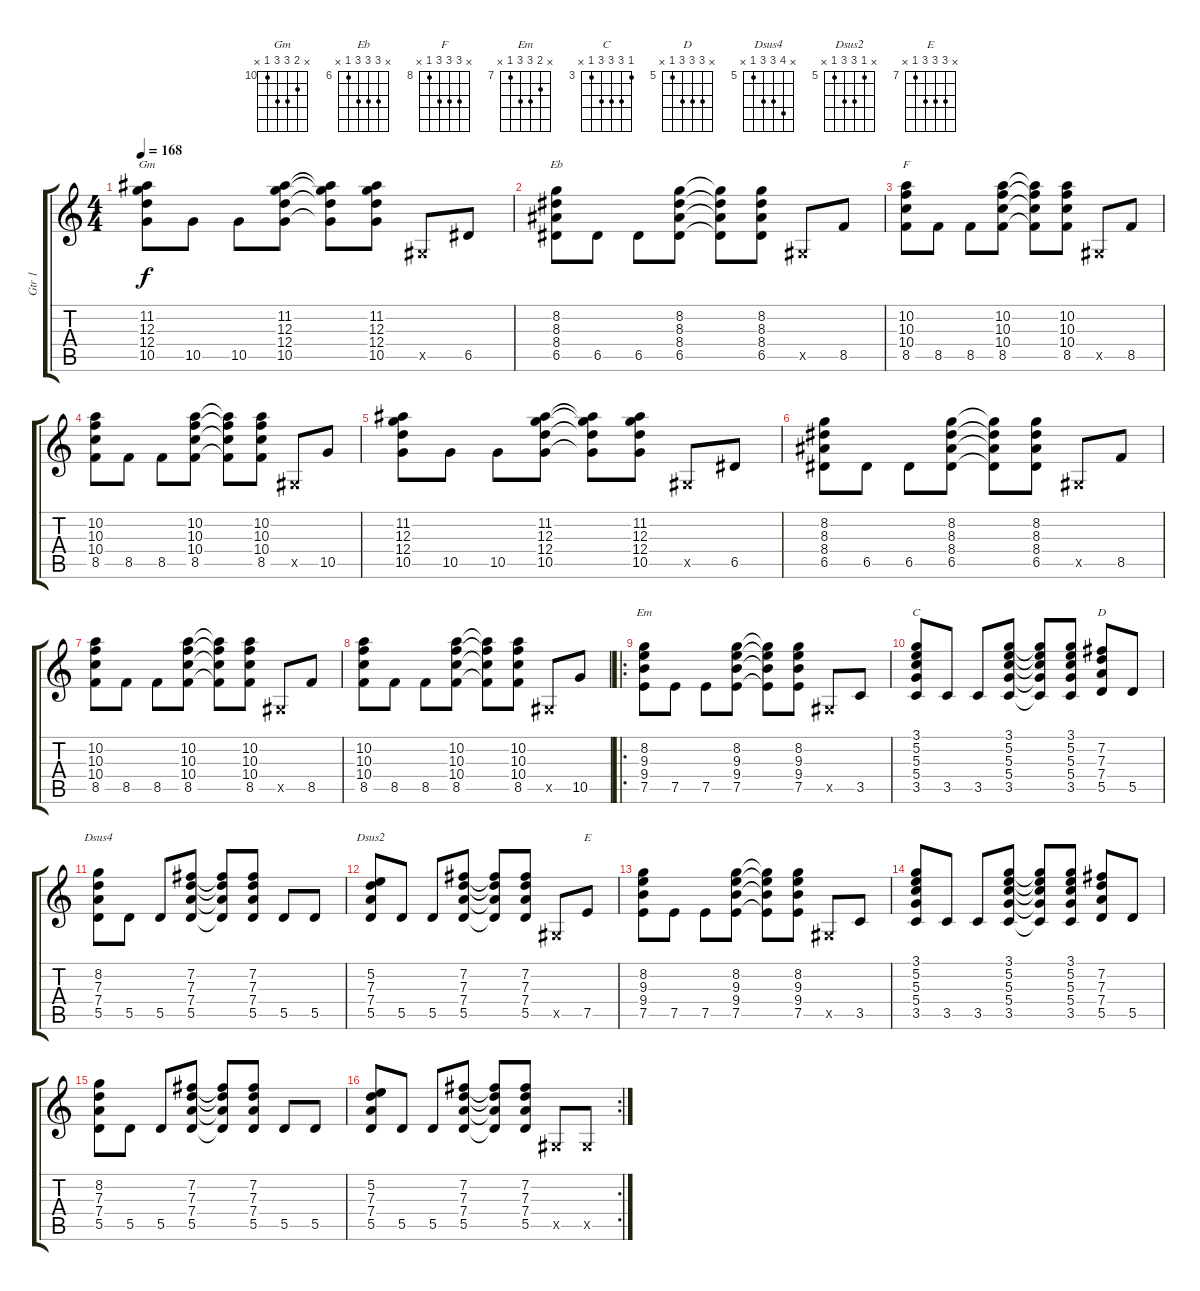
\track ("Gtr 1" "Gtr 1") {instrument distortionguitar}
\staff {score tabs}
\tuning (E4 B3 G3 D3 A2 E2) {hide}
\chord ("Gm" x 11 12 12 10 x) {firstfret 10}
\chord ("Eb" x 8 8 8 6 x) {firstfret 6}
\chord ("F" x 10 10 10 8 x) {firstfret 8}
\chord ("Em" x 8 9 9 7 x) {firstfret 7}
\chord ("C" 3 5 5 5 3 x) {firstfret 3}
\chord ("D" x 7 7 7 5 x) {firstfret 5}
\chord ("Dsus4" x 8 7 7 5 x) {firstfret 5}
\chord ("Dsus2" x 5 7 7 5 x) {firstfret 5}
\chord ("E" x 9 9 9 7 x) {firstfret 7}
\ts (4 4)
\tempo 168
\clef g2
\ks c
(11.2 12.3 12.4 10.5).8{ch "Gm" dy f} 10.5.8 10.5.8 (11.2 12.3 12.4 10.5).8 (11.2{t} 12.3{t} 12.4{t} 10.5{t}).8 (11.2 12.3 12.4 10.5).8 -1.5{x}.8 6.5.8 |
(8.2 8.3 8.4 6.5).8{ch "Eb"} 6.5.8 6.5.8 (8.2 8.3 8.4 6.5).8 (8.2{t} 8.3{t} 8.4{t} 6.5{t}).8 (8.2 8.3 8.4 6.5).8 -1.5{x}.8 8.5.8 |
(10.2 10.3 10.4 8.5).8{ch "F"} 8.5.8 8.5.8 (10.2 10.3 10.4 8.5).8 (10.2{t} 10.3{t} 10.4{t} 8.5{t}).8 (10.2 10.3 10.4 8.5).8 -1.5{x}.8 8.5.8 |
(10.2 10.3 10.4 8.5).8 8.5.8 8.5.8 (10.2 10.3 10.4 8.5).8 (10.2{t} 10.3{t} 10.4{t} 8.5{t}).8 (10.2 10.3 10.4 8.5).8 -1.5{x}.8 10.5.8 |
(11.2 12.3 12.4 10.5).8 10.5.8 10.5.8 (11.2 12.3 12.4 10.5).8 (11.2{t} 12.3{t} 12.4{t} 10.5{t}).8 (11.2 12.3 12.4 10.5).8 -1.5{x}.8 6.5.8 |
(8.2 8.3 8.4 6.5).8 6.5.8 6.5.8 (8.2 8.3 8.4 6.5).8 (8.2{t} 8.3{t} 8.4{t} 6.5{t}).8 (8.2 8.3 8.4 6.5).8 -1.5{x}.8 8.5.8 |
(10.2 10.3 10.4 8.5).8 8.5.8 8.5.8 (10.2 10.3 10.4 8.5).8 (10.2{t} 10.3{t} 10.4{t} 8.5{t}).8 (10.2 10.3 10.4 8.5).8 -1.5{x}.8 8.5.8 |
(10.2 10.3 10.4 8.5).8 8.5.8 8.5.8 (10.2 10.3 10.4 8.5).8 (10.2{t} 10.3{t} 10.4{t} 8.5{t}).8 (10.2 10.3 10.4 8.5).8 -1.5{x}.8 10.5.8 |
\ro
(8.2 9.3 9.4 7.5).8{ch "Em"} 7.5.8 7.5.8 (8.2 9.3 9.4 7.5).8 (8.2{t} 9.3{t} 9.4{t} 7.5{t}).8 (8.2 9.3 9.4 7.5).8 -1.5{x}.8 3.5.8 |
(3.1 5.2 5.3 5.4 3.5).8{ch "C"} 3.5.8 3.5.8 (3.1 5.2 5.3 5.4 3.5).8 (3.1{t} 5.2{t} 5.3{t} 5.4{t} 3.5{t}).8 (3.1 5.2 5.3 5.4 3.5).8 (7.2 7.3 7.4 5.5).8{ch "D"} 5.5.8 |
(8.2 7.3 7.4 5.5).8{ch "Dsus4"} 5.5.8 5.5.8 (7.2 7.3 7.4 5.5).8 (7.2{t} 7.3{t} 7.4{t} 5.5{t}).8 (7.2 7.3 7.4 5.5).8 5.5.8 5.5.8 |
(5.2 7.3 7.4 5.5).8{ch "Dsus2"} 5.5.8 5.5.8 (7.2 7.3 7.4 5.5).8 (7.2{t} 7.3{t} 7.4{t} 5.5{t}).8 (7.2 7.3 7.4 5.5).8 -1.5{x}.8 7.5.8{ch "E"} |
(8.2 9.3 9.4 7.5).8 7.5.8 7.5.8 (8.2 9.3 9.4 7.5).8 (8.2{t} 9.3{t} 9.4{t} 7.5{t}).8 (8.2 9.3 9.4 7.5).8 -1.5{x}.8 3.5.8 |
(3.1 5.2 5.3 5.4 3.5).8 3.5.8 3.5.8 (3.1 5.2 5.3 5.4 3.5).8 (3.1{t} 5.2{t} 5.3{t} 5.4{t} 3.5{t}).8 (3.1 5.2 5.3 5.4 3.5).8 (7.2 7.3 7.4 5.5).8 5.5.8 |
(8.2 7.3 7.4 5.5).8 5.5.8 5.5.8 (7.2 7.3 7.4 5.5).8 (7.2{t} 7.3{t} 7.4{t} 5.5{t}).8 (7.2 7.3 7.4 5.5).8 5.5.8 5.5.8 |
\rc 2
(5.2 7.3 7.4 5.5).8 5.5.8 5.5.8 (7.2 7.3 7.4 5.5).8 (7.2{t} 7.3{t} 7.4{t} 5.5{t}).8 (7.2 7.3 7.4 5.5).8 -1.5{x}.8 -1.5{x}.8
